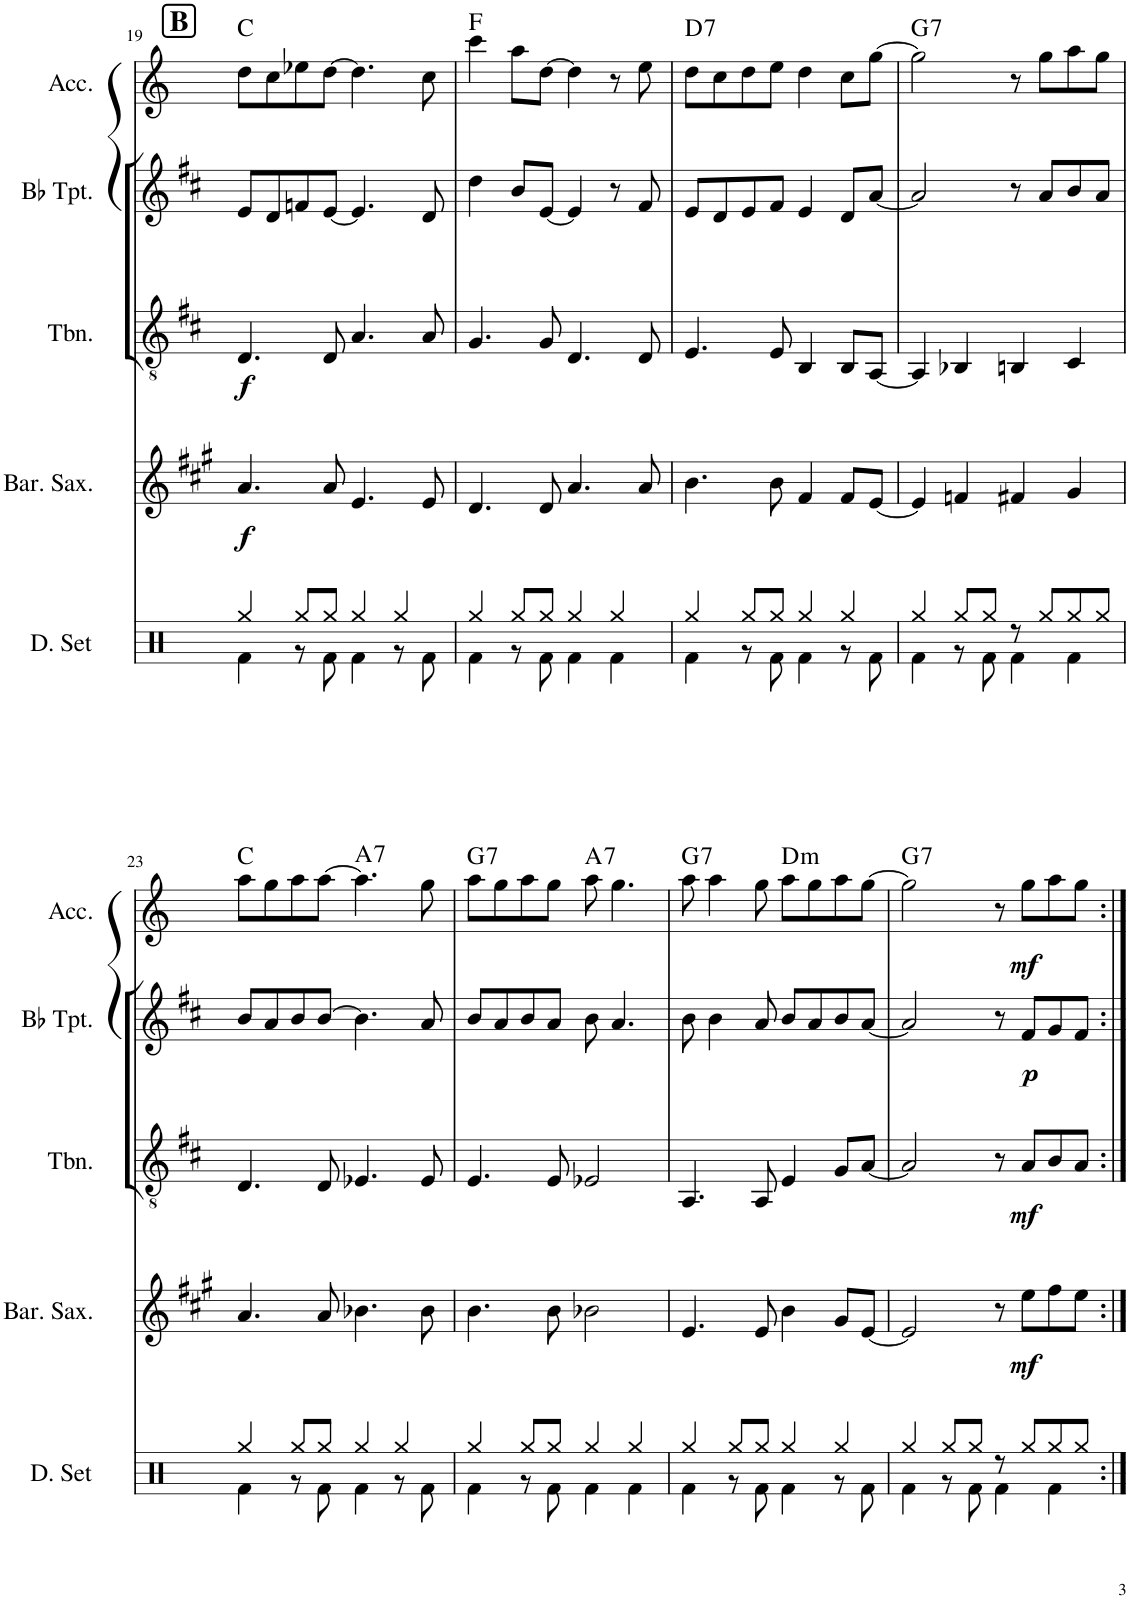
**kern	**kern	**dynam	**kern	**dynam	**kern	**dynam	**kern	**dynam	**harte
*part5	*part4	*part4	*part3	*part3	*part2	*part2	*part1	*part1	*part1
*staff5	*staff4	*staff4	*staff3	*staff3	*staff2	*staff2	*staff1	*staff1	*
*I"Drumset	*I"Baritone Saxophone	*	*I"Trombone	*	*I"Bb Trumpet	*	*I"Accordion	*	*
*I'D. Set	*I'Bar. Sax.	*	*I'Tbn.	*	*I'Bb Tpt.	*	*I'Acc.	*	*
!!LO:PB:g=z
*clefX	*clefG2	*	*clefGv2	*	*clefG2	*	*clefG2	*	*
*	*Trd12c21	*	*Trd1c2	*	*Trd1c2	*	*	*	*
*k[]	*k[f#c#g#]	*	*k[f#c#]	*	*k[f#c#]	*	*k[]	*	*
*M4/4	*M4/4	*	*M4/4	*	*M4/4	*	*M4/4	*	*
!!LO:REH:place=s1:a:B:cj:fs=14:t=B
=19	=19	=19	=19	=19	=19	=19	=19	=19	=19
*^	*	*	*	*	*	*	*	*	*
!	!	!	!LO:DY:b	!	!LO:DY:b	!	!	!	!	!
4Rgg/	4Rf\	4.a/	f	4.D/	f	8e/L	.	8dd\L	.	C:maj
.	.	.	.	.	.	8d/	.	8cc\	.	.
8Rgg/L	8r	.	.	.	.	8fn/	.	8ee-X\	.	.
8Rgg/J	8Rf\	8a/	.	8D/	.	[8e/J	.	[8dd\J	.	.
4Rgg/	4Rf\	4.e/	.	4.A/	.	4.e/]	.	4.dd\]	.	.
4Rgg/	8r	.	.	.	.	.	.	.	.	.
.	8Rf\	8e/	.	8A/	.	8d/	.	8cc\	.	.
=20	=20	=20	=20	=20	=20	=20	=20	=20	=20	=20
4Rgg/	4Rf\	4.d/	.	4.G/	.	4dd\	.	4ccc\	.	F:maj
8Rgg/L	8r	.	.	.	.	8b/L	.	8aa\L	.	.
8Rgg/J	8Rf\	8d/	.	8G/	.	[8e/J	.	[8dd\J	.	.
4Rgg/	4Rf\	4.a/	.	4.D/	.	4e/]	.	4dd\]	.	.
4Rgg/	4Rf\	.	.	.	.	8r	.	8r	.	.
.	.	8a/	.	8D/	.	8f#/	.	8ee\	.	.
=21	=21	=21	=21	=21	=21	=21	=21	=21	=21	=21
!	!	!	!	!	!	!	!	!	!	!LO:H:kt=7
4Rgg/	4Rf\	4.b\	.	4.E/	.	8e/L	.	8dd\L	.	D:7
.	.	.	.	.	.	8d/	.	8cc\	.	.
8Rgg/L	8r	.	.	.	.	8e/	.	8dd\	.	.
8Rgg/J	8Rf\	8b\	.	8E/	.	8f#/J	.	8ee\J	.	.
4Rgg/	4Rf\	4f#/	.	4BB/	.	4e/	.	4dd\	.	.
4Rgg/	8r	8f#/L	.	8BB/L	.	8d/L	.	8cc\L	.	.
.	8Rf\	[8e/J	.	[8AA/J	.	[8a/J	.	[8gg\J	.	.
=22	=22	=22	=22	=22	=22	=22	=22	=22	=22	=22
!	!	!	!	!	!	!	!	!	!	!LO:H:kt=7
4Rgg/	4Rf\	4e/]	.	4AA/]	.	2a/]	.	2gg\]	.	G:7
8Rgg/L	8r	4fn/	.	4BB-X/	.	.	.	.	.	.
8Rgg/J	8Rf\	.	.	.	.	.	.	.	.	.
8r	4Rf\	4f#X/	.	4BBn/	.	8r	.	8r	.	.
8Rgg/L	.	.	.	.	.	8a/L	.	8gg\L	.	.
8Rgg/	4Rf\	4g#/	.	4C#/	.	8b/	.	8aa\	.	.
8Rgg/J	.	.	.	.	.	8a/J	.	8gg\J	.	.
!!LO:LB:g=z
=23	=23	=23	=23	=23	=23	=23	=23	=23	=23	=23
4Rgg/	4Rf\	4.a/	.	4.D/	.	8b/L	.	8aa\L	.	C:maj
.	.	.	.	.	.	8a/	.	8gg\	.	.
8Rgg/L	8r	.	.	.	.	8b/	.	8aa\	.	.
8Rgg/J	8Rf\	8a/	.	8D/	.	[8b/J	.	[8aa\J	.	.
!	!	!	!	!	!	!	!	!	!	!LO:H:kt=7
4Rgg/	4Rf\	4.b-X\	.	4.E-X/	.	4.b\]	.	4.aa\]	.	A:7
4Rgg/	8r	.	.	.	.	.	.	.	.	.
.	8Rf\	8b-\	.	8E-/	.	8a/	.	8gg\	.	.
=24	=24	=24	=24	=24	=24	=24	=24	=24	=24	=24
!	!	!	!	!	!	!	!	!	!	!LO:H:kt=7
4Rgg/	4Rf\	4.b\	.	4.E/	.	8b/L	.	8aa\L	.	G:7
.	.	.	.	.	.	8a/	.	8gg\	.	.
8Rgg/L	8r	.	.	.	.	8b/	.	8aa\	.	.
8Rgg/J	8Rf\	8b\	.	8E/	.	8a/J	.	8gg\J	.	.
!	!	!	!	!	!	!	!	!	!	!LO:H:kt=7
4Rgg/	4Rf\	2b-X\	.	2E-X/	.	8b\	.	8aa\	.	A:7
.	.	.	.	.	.	4.a/	.	4.gg\	.	.
4Rgg/	4Rf\	.	.	.	.	.	.	.	.	.
=25	=25	=25	=25	=25	=25	=25	=25	=25	=25	=25
!	!	!	!	!	!	!	!	!	!	!LO:H:kt=7
4Rgg/	4Rf\	4.e/	.	4.AA/	.	8b\	.	8aa\	.	G:7
.	.	.	.	.	.	4b\	.	4aa\	.	.
8Rgg/L	8r	.	.	.	.	.	.	.	.	.
8Rgg/J	8Rf\	8e/	.	8AA/	.	8a/	.	8gg\	.	.
!	!	!	!	!	!	!	!	!	!	!LO:H:kt=m
4Rgg/	4Rf\	4b\	.	4E/	.	8b/L	.	8aa\L	.	D:min
.	.	.	.	.	.	8a/	.	8gg\	.	.
4Rgg/	8r	8g#/L	.	8G/L	.	8b/	.	8aa\	.	.
.	8Rf\	[8e/J	.	[8A/J	.	[8a/J	.	[8gg\J	.	.
=26	=26	=26	=26	=26	=26	=26	=26	=26	=26	=26
!	!	!	!	!	!	!	!	!	!	!LO:H:kt=7
4Rgg/	4Rf\	2e/]	.	2A/]	.	2a/]	.	2gg\]	.	G:7
8Rgg/L	8r	.	.	.	.	.	.	.	.	.
8Rgg/J	8Rf\	.	.	.	.	.	.	.	.	.
8r	4Rf\	8r	.	8r	.	8r	.	8r	.	.
!	!	!	!LO:DY:b	!	!LO:DY:b	!	!LO:DY:b	!	!LO:DY:b	!
8Rgg/L	.	8ee\L	mf	8A/L	mf	8f#/L	p	8gg\L	mf	.
8Rgg/	4Rf\	8ff#\	.	8B/	.	8g/	.	8aa\	.	.
8Rgg/J	.	8ee\J	.	8A/J	.	8f#/J	.	8gg\J	.	.
*v	*v	*	*	*	*	*	*	*	*	*
=:|!	=:|!	=:|!	=:|!	=:|!	=:|!	=:|!	=:|!	=:|!	=:|!
*-	*-	*-	*-	*-	*-	*-	*-	*-	*-
